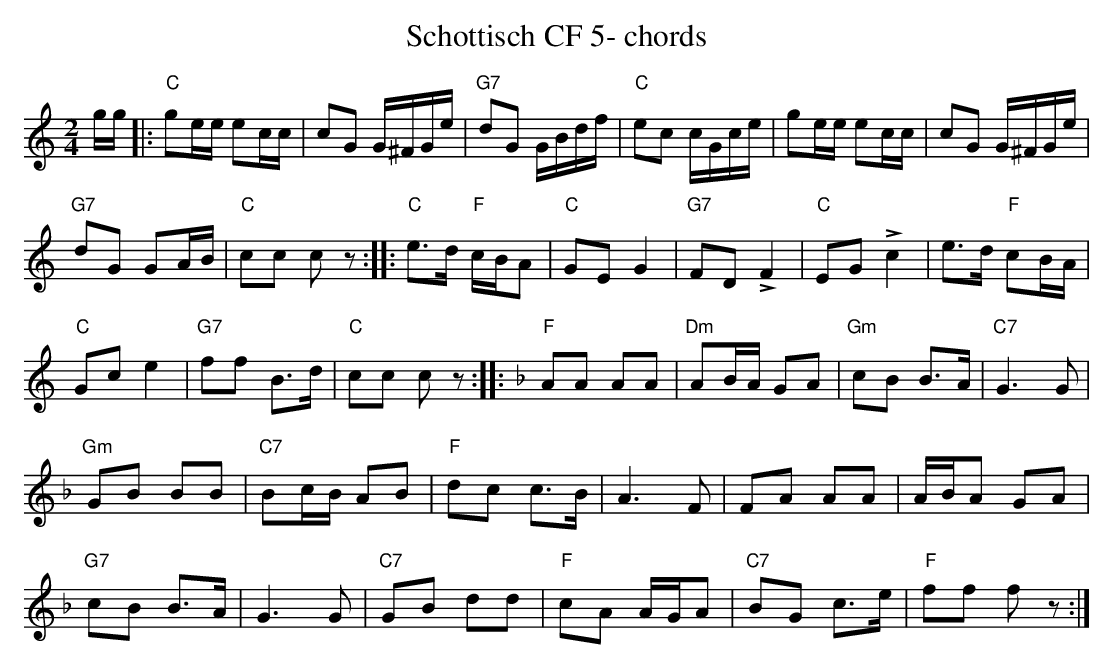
X:1
T:Schottisch CF 5- chords
M:2/4
L:1/16
K:Cmaj%%MIDI gchordon
gg |: "C"g2ee e2cc | c2G2 G^FGe | "G7"d2G2 GBdf | "C"e2c2 cGce | g2ee e2cc | c2G2 G^FGe |
"G7"d2G2 G2AB | "C"c2c2 c2z2 :: "C"e3d "F"cBA2 | "C"G2E2G4 | "G7"F2D2 !>!F4 | "C"E2G2!>!c4 | e3d "F"c2BA |
"C"G2c2e4 | "G7"f2f2 B3d | "C"c2c2 c2 z2 :: [K:Fmaj] "F"A2A2 A2A2 | "Dm"A2BA G2A2 | "Gm"c2B2 B3A | "C7"G6G2 |
"Gm"G2B2 B2B2 | "C7"B2cB A2B2 | "F"d2c2 c3B | A6F2 | F2A2 A2A2 | ABA2 G2A2 |
"G7"c2B2 B3A | G6G2 | "C7"G2B2 d2d2 | "F"c2A2 AGA2 | "C7"B2G2 c3e | "F"f2f2 f2z2 :|
